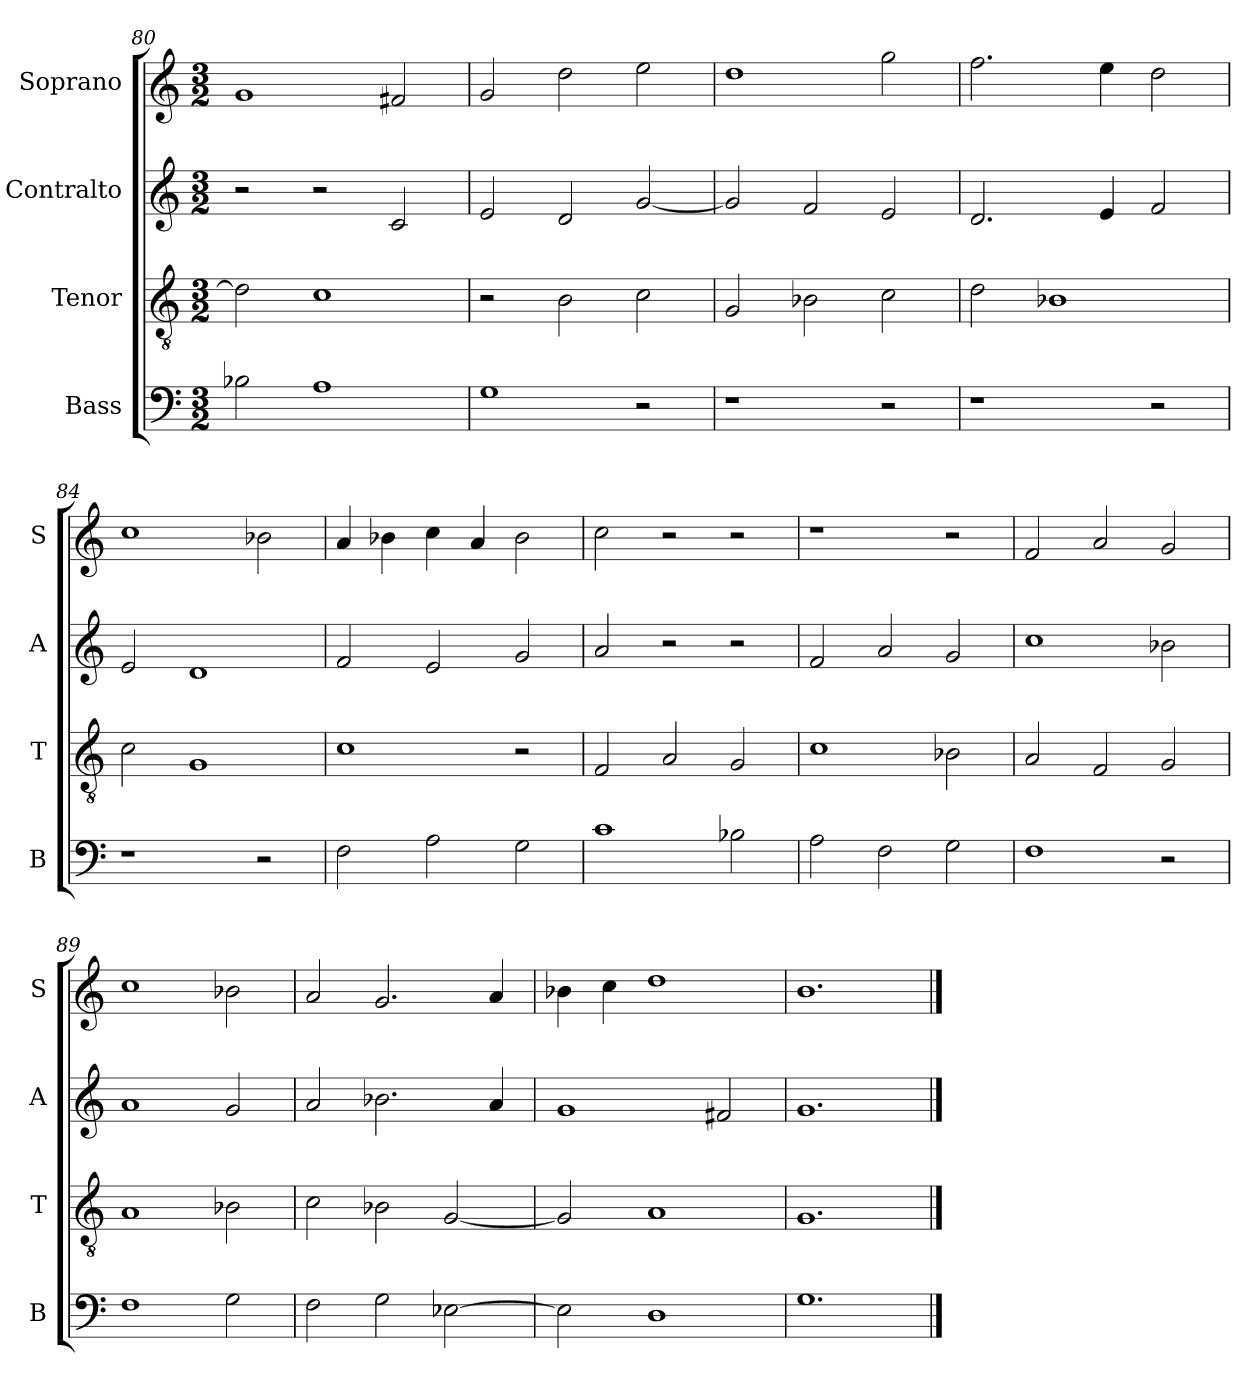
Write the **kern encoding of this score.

**kern	**kern	**kern	**kern
*part4	*part3	*part2	*part1
*staff4	*staff3	*staff2	*staff1
*I"Bass	*I"Tenor	*I"Contralto	*I"Soprano
*I'B	*I'T	*I'A	*I'S
*clefF4	*clefGv2	*clefG2	*clefG2
*k[]	*k[]	*k[]	*k[]
*M3/2	*M3/2	*M3/2	*M3/2
=80	=80	=80	=80
2B-X	2d]	2r	1g
1A	1c	2r	.
.	.	2c	2f#X
=81	=81	=81	=81
1G	2r	2e	2g
.	2B	2d	2dd
2r	2c	[2g	2ee
=82	=82	=82	=82
1r	2G	2g]	1dd
.	2B-X	2f	.
2r	2c	2e	2gg
=83	=83	=83	=83
1r	2d	2.d	2.ff
.	1B-X	.	.
.	.	4e	4ee
2r	.	2f	2dd
=84	=84	=84	=84
1r	2c	2e	1cc
.	1G	1d	.
2r	.	.	2b-X
=85	=85	=85	=85
2F	1c	2f	4a
.	.	.	4b-X
2A	.	2e	4cc
.	.	.	4a
2G	2r	2g	2b-
=86	=86	=86	=86
1c	2F	2a	2cc
.	2A	2r	2r
2B-X	2G	2r	2r
=87	=87	=87	=87
2A	1c	2f	1r
2F	.	2a	.
2G	2B-X	2g	2r
=88	=88	=88	=88
1F	2A	1cc	2f
.	2F	.	2a
2r	2G	2b-X	2g
=89	=89	=89	=89
1F	1A	1a	1cc
2G	2B-X	2g	2b-X
=90	=90	=90	=90
2F	2c	2a	2a
2G	2B-X	2.b-X	2.g
[2E-X	[2G	.	.
.	.	4a	4a
=91	=91	=91	=91
2E-]	2G]	1g	4b-X
.	.	.	4cc
1D	1A	.	1dd
.	.	2f#X	.
=92	=92	=92	=92
1.G	1.G	1.g	1.b
==	==	==	==
*-	*-	*-	*-
